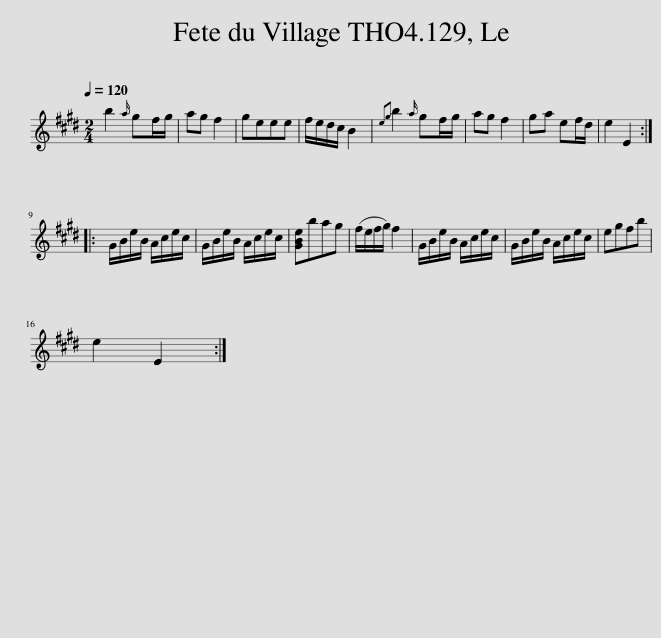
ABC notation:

X:1
L:1/8
Q:1/4=120
M:2/4
I:linebreak $
K:E
V:1 treble
V:1
 b2{a} gf/g/ | ag f2 | geee | f/e/d/c/ B2 |{eg} b2{a} gf/g/ | %5
 ag f2 | ga ef/d/ | e2 E2 ::$ G/B/e/B/ A/c/e/c/ | G/B/e/B/ A/c/e/c/ | %10
 [GBe]bag | (f/e/f/g/) f2 | G/B/e/B/ A/c/e/c/ | G/B/e/B/ A/c/e/c/ | egfb |$ %15
 e2 E2 :| %16
